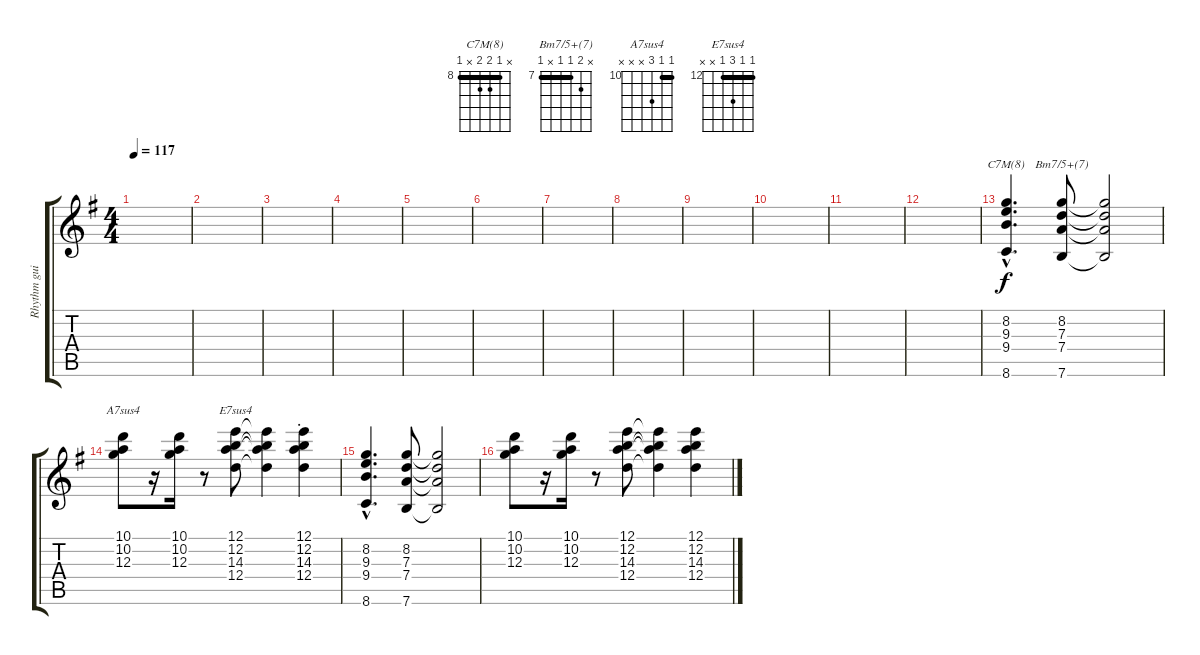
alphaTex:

\track ("Rhythm guitar" "Rhythm gui") {instrument electricguitarclean}
\staff {score tabs}
\tuning (E4 B3 G3 D3 A2 E2) {hide}
\chord ("C7M(8)" x 8 9 9 x 8) {firstfret 8 barre 8}
\chord ("Bm7/5+(7)" x 8 7 7 x 7) {firstfret 7 barre 7}
\chord ("A7sus4" 10 10 12 x x x) {firstfret 10 barre 10}
\chord ("E7sus4" 12 12 14 12 x x) {firstfret 12 barre 12}
\ts (4 4)
\tempo 117
\clef g2
\ks g
|
|
|
|
|
|
|
|
|
|
|
|
(8.2{hac} 9.3{hac} 9.4{hac} 8.6{hac}).4{d ch "C7M(8)"} (8.2 7.3 7.4 7.6).8{ch "Bm7/5+(7)"} (8.2{t} 7.3{t} 7.4{t} 7.6{t}).2 |
(10.1 10.2 12.3).8{ch "A7sus4"} r.16 (10.1 10.2 12.3).16 r.8 (12.1 12.2 14.3 12.4).8{ch "E7sus4"} (12.1{t} 12.2{t} 14.3{t} 12.4{t}).4 (12.1{st} 12.2{st} 14.3{st} 12.4{st}).4 |
(8.2{hac} 9.3{hac} 9.4{hac} 8.6{hac}).4{d} (8.2 7.3 7.4 7.6).8 (8.2{t} 7.3{t} 7.4{t} 7.6{t}).2 |
(10.1 10.2 12.3).8 r.16 (10.1 10.2 12.3).16 r.8 (12.1 12.2 14.3 12.4).8 (12.1{t} 12.2{t} 14.3{t} 12.4{t}).4 (12.1 12.2 14.3 12.4).4
